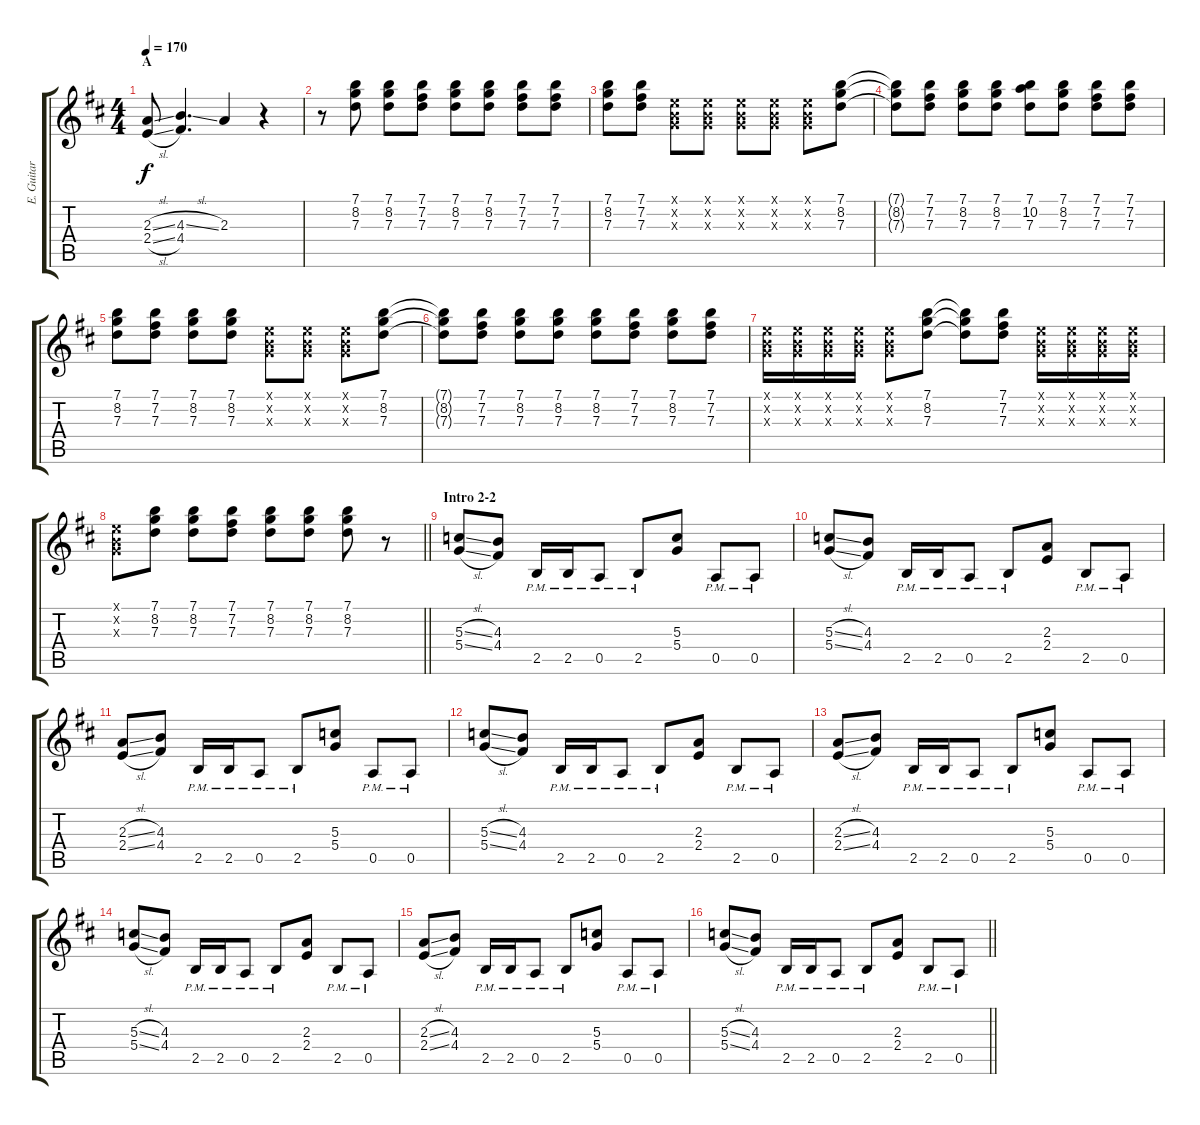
\track ("E. Guitar I" "E. Guitar ") {instrument overdrivenguitar}
\staff {score tabs}
\tuning (E4 B3 G3 D3 A2 E2) {hide}
\ts (4 4)
\section ("" "A")
\tempo 170
\clef g2
\ks d
(2.3{sl} 2.4{sl}).8{dy f} (4.3{sl} 4.4).4{d} 2.3.4 r.4 |
r.8 (7.1 8.2 7.3).8 (7.1 8.2 7.3).8 (7.1 7.2 7.3).8 (7.1 8.2 7.3).8 (7.1 8.2 7.3).8 (7.1 7.2 7.3).8 (7.1 7.2 7.3).8 |
(7.1 8.2 7.3).8 (7.1 7.2 7.3).8 (0.1{x} 0.2{x} 0.3{x}).8 (0.1{x} 0.2{x} 0.3{x}).8 (0.1{x} 0.2{x} 0.3{x}).8 (0.1{x} 0.2{x} 0.3{x}).8 (0.1{x} 0.2{x} 0.3{x}).8 (7.1 8.2 7.3).8 |
(7.1{t} 8.2{t} 7.3{t}).8 (7.1 7.2 7.3).8 (7.1 8.2 7.3).8 (7.1 8.2 7.3).8 (7.1 10.2 7.3).8 (7.1 8.2 7.3).8 (7.1 7.2 7.3).8 (7.1 7.2 7.3).8 |
(7.1 8.2 7.3).8 (7.1 7.2 7.3).8 (7.1 8.2 7.3).8 (7.1 8.2 7.3).8 (0.1{x} 0.2{x} 0.3{x}).8 (0.1{x} 0.2{x} 0.3{x}).8 (0.1{x} 0.2{x} 0.3{x}).8 (7.1 8.2 7.3).8 |
(7.1{t} 8.2{t} 7.3{t}).8 (7.1 7.2 7.3).8 (7.1 8.2 7.3).8 (7.1 8.2 7.3).8 (7.1 8.2 7.3).8 (7.1 7.2 7.3).8 (7.1 8.2 7.3).8 (7.1 7.2 7.3).8 |
(0.1{x} 0.2{x} 0.3{x}).16 (0.1{x} 0.2{x} 0.3{x}).16 (0.1{x} 0.2{x} 0.3{x}).16 (0.1{x} 0.2{x} 0.3{x}).16 (0.1{x} 0.2{x} 0.3{x}).8 (7.1 8.2 7.3).8 (7.1{t} 8.2{t} 7.3{t}).8 (7.1 7.2 7.3).8 (0.1{x} 0.2{x} 0.3{x}).16 (0.1{x} 0.2{x} 0.3{x}).16 (0.1{x} 0.2{x} 0.3{x}).16 (0.1{x} 0.2{x} 0.3{x}).16 |
\barLineRight lightlight
(0.1{x} 0.2{x} 0.3{x}).8 (7.1 8.2 7.3).8 (7.1 8.2 7.3).8 (7.1 7.2 7.3).8 (7.1 8.2 7.3).8 (7.1 8.2 7.3).8 (7.1 8.2 7.3).8 r.8 |
\section ("" "Intro 2-2")
(5.3{sl} 5.4{sl}).8 (4.3 4.4).8 2.5{pm}.16 2.5{pm}.16 0.5{pm}.8 2.5{pm}.8 (5.3 5.4).8 0.5{pm}.8 0.5{pm}.8 |
(5.3{sl} 5.4{sl}).8 (4.3 4.4).8 2.5{pm}.16 2.5{pm}.16 0.5{pm}.8 2.5{pm}.8 (2.3 2.4).8 2.5{pm}.8 0.5{pm}.8 |
(2.3{sl} 2.4{sl}).8 (4.3 4.4).8 2.5{pm}.16 2.5{pm}.16 0.5{pm}.8 2.5{pm}.8 (5.3 5.4).8 0.5{pm}.8 0.5{pm}.8 |
(5.3{sl} 5.4{sl}).8 (4.3 4.4).8 2.5{pm}.16 2.5{pm}.16 0.5{pm}.8 2.5{pm}.8 (2.3 2.4).8 2.5{pm}.8 0.5{pm}.8 |
(2.3{sl} 2.4{sl}).8 (4.3 4.4).8 2.5{pm}.16 2.5{pm}.16 0.5{pm}.8 2.5{pm}.8 (5.3 5.4).8 0.5{pm}.8 0.5{pm}.8 |
(5.3{sl} 5.4{sl}).8 (4.3 4.4).8 2.5{pm}.16 2.5{pm}.16 0.5{pm}.8 2.5{pm}.8 (2.3 2.4).8 2.5{pm}.8 0.5{pm}.8 |
(2.3{sl} 2.4{sl}).8 (4.3 4.4).8 2.5{pm}.16 2.5{pm}.16 0.5{pm}.8 2.5{pm}.8 (5.3 5.4).8 0.5{pm}.8 0.5{pm}.8 |
\barLineRight lightlight
(5.3{sl} 5.4{sl}).8 (4.3 4.4).8 2.5{pm}.16 2.5{pm}.16 0.5{pm}.8 2.5{pm}.8 (2.3 2.4).8 2.5{pm}.8 0.5{pm}.8
